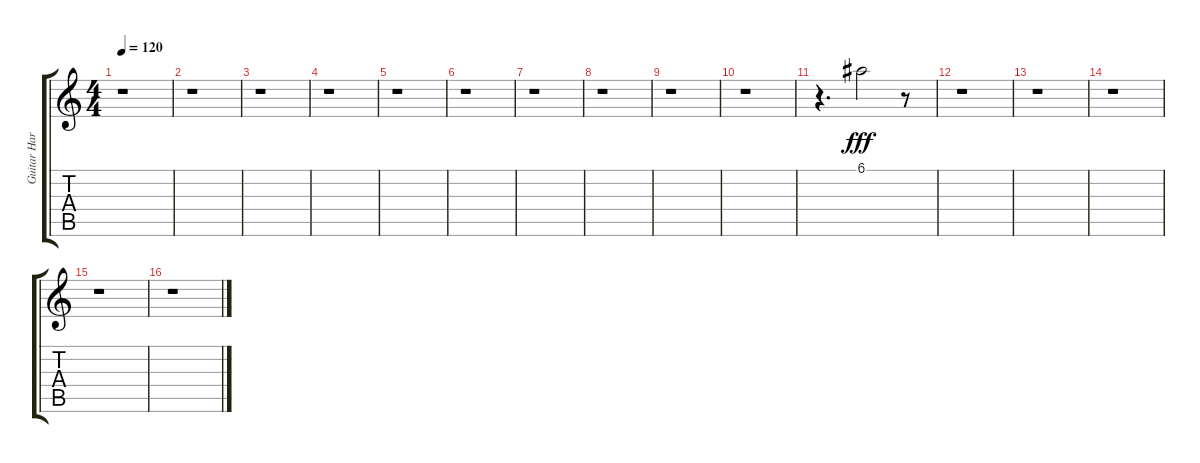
\track ("Guitar Harmonics" "Guitar Har") {instrument guitarharmonics}
\staff {score tabs}
\tuning (E4 B3 G3 D3 A2 E2) {hide}
\ts (4 4)
\tempo 120
\clef g2
\ks c
r.1{dy fff} |
r.1 |
r.1 |
r.1 |
r.1 |
r.1 |
r.1 |
r.1 |
r.1 |
r.1 |
r.4{d} 6.1.2 r.8 |
r.1 |
r.1 |
r.1 |
r.1 |
r.1
